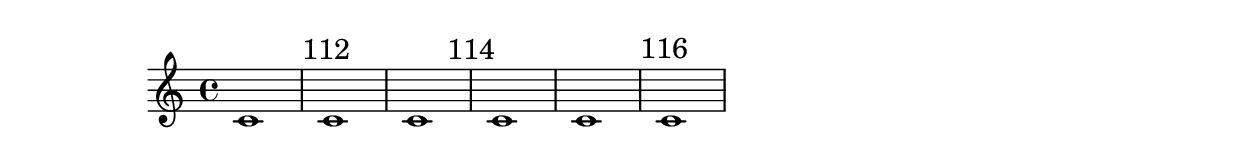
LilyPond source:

%% Do not edit this file; it is automatically
%% generated from LSR http://lsr.dsi.unimi.it
%% This file is in the public domain.
\version "2.13.4"

\header {
  lsrtags = "rhythms"

%% Translation of GIT committish: b2d4318d6c53df8469dfa4da09b27c15a374d0ca
  texidoces = "

Los números de compás se alinean de forma predeterminada por la
derecha con su objeto padre. Éste es por lo general el borde
izquierdo de una línea o, si los números se imprimen dentro de la
línea, el lado izquierdo de una línea divisoria.  Los números
también se pueden situar directamente sobre la barra de compás o
alineados por la izquierda con ella.

"

  doctitlees = "Alineación de los números de compás"


%% Translation of GIT committish: d96023d8792c8af202c7cb8508010c0d3648899d
  texidocde = "
Taktnummern sind standardmäßig links an ihrem Ursprungsobjet
ausgerichtet.  Das ist normalerweise die linke Ecke einer Linie oder,
wenn die Nummern innerhalb einer Zeile gesetzt werden, auf der
linken Seite eines Taktstrichs.  Die Nummern können auch
direkt über dem Taktstrich positioniert werden oder rechts vom
Taktstrich gesetzt werden.

"
  doctitlede = "Taktnummern ausrichten"



%% Translation of GIT committish: 21c8461ea87cd670a35a40b91d3ef20de03a0409
  texidocfr = "
Les numéros de mesure s'alignent en principe sur la droite de l'objet
dont ils dépendent.  C'est normalement le coin gauche de la portée ou,
en cours de ligne, à gauche de la barre.  Vous pouvez toutefois les
centrer par rapport à la barre ou les afficher à droite de la barre.

"
  doctitlefr = "Alignement des numéros de mesure"

  texidoc = "
Bar numbers by default are right-aligned to their parent object. This
is usually the left edge of a line or, if numbers are printed within a
line, the left hand side of a bar line.  The numbers may also be
positioned directly over the bar line or left-aligned to the bar line.

"
  doctitle = "Aligning bar numbers"
} % begin verbatim

\relative c' {
  \set Score.currentBarNumber = #111
  \override Score.BarNumber #'break-visibility = #'#(#t #t #t)
  % Increase the size of the bar number by 2
  \override Score.BarNumber #'font-size = #2
  % Print a bar number every second measure
  \set Score.barNumberVisibility = #(every-nth-bar-number-visible 2)
  c1 | c1
  % Center-align bar numbers
  \override Score.BarNumber #'self-alignment-X = #CENTER
  c1 | c1
  % Left-align bar numbers
  \override Score.BarNumber #'self-alignment-X = #LEFT
  c1 | c1
}

